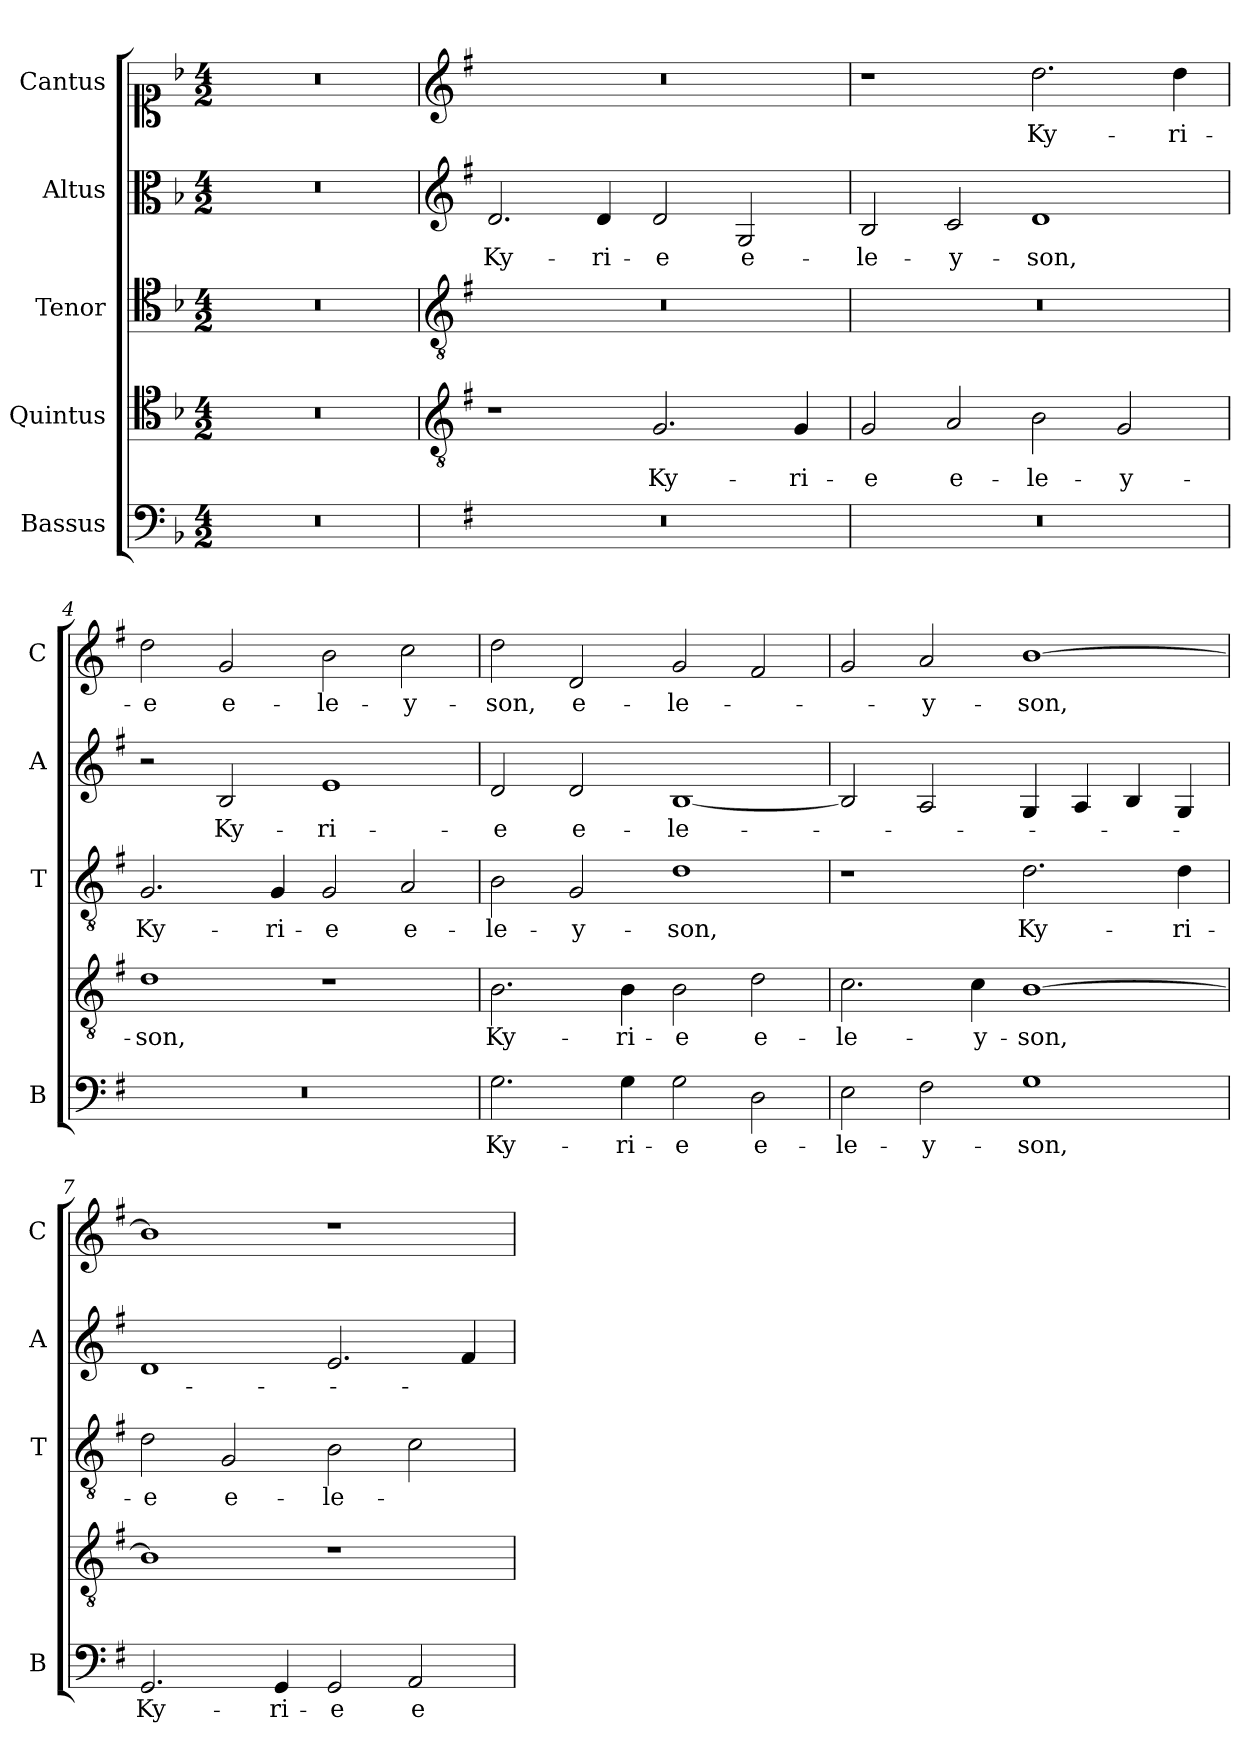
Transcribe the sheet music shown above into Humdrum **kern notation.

**kern	**text	**kern	**text	**kern	**text	**kern	**text	**kern	**text
*part5	*part5	*part4	*part4	*part3	*part3	*part2	*part2	*part1	*part1
*staff5	*staff5	*staff4	*staff4	*staff3	*staff3	*staff2	*staff2	*staff1	*staff1
*I"Bassus	*	*I"Quintus	*	*I"Tenor	*	*I"Altus	*	*I"Cantus	*
*I'B	*	*	*	*I'T	*	*I'A	*	*I'C	*
*clefF4	*	*clefC4	*	*clefC4	*	*clefC3	*	*clefC1	*
*k[b-]	*	*k[b-]	*	*k[b-]	*	*k[b-]	*	*k[b-]	*
*F:	*	*F:	*	*F:	*	*F:	*	*F:	*
*M4/2	*	*M4/2	*	*M4/2	*	*M4/2	*	*M4/2	*
=1	=1	=1	=1	=1	=1	=1	=1	=1	=1
0r	.	0r	.	0r	.	0r	.	0r	.
=2	=2	=2	=2	=2	=2	=2	=2	=2	=2
*	*	*clefGv2	*	*clefGv2	*	*clefG2	*	*clefG2	*
*k[f#]	*	*k[f#]	*	*k[f#]	*	*k[f#]	*	*k[f#]	*
*G:	*	*G:	*	*G:	*	*G:	*	*G:	*
!	!	!	!	!	!	!	!LO:LY:b	!	!
0r	.	1r	.	0r	.	2.d/	Ky-	0r	.
!	!	!	!	!	!	!	!LO:LY:b	!	!
.	.	.	.	.	.	4d/	-ri-	.	.
!	!	!	!LO:LY:b	!	!	!	!	!	!
!	!	!	!	!	!	!	!LO:LY:b	!	!
.	.	2.G/	Ky-	.	.	2d/	-e	.	.
!	!	!	!	!	!	!	!LO:LY:b	!	!
.	.	.	.	.	.	2G/	e-	.	.
!	!	!	!LO:LY:b	!	!	!	!	!	!
.	.	4G/	-ri-	.	.	.	.	.	.
=3	=3	=3	=3	=3	=3	=3	=3	=3	=3
!	!	!	!LO:LY:b	!	!	!	!	!	!
!	!	!	!	!	!	!	!LO:LY:b	!	!
0r	.	2G/	-e	0r	.	2B/	-le-	1r	.
!	!	!	!LO:LY:b	!	!	!	!	!	!
!	!	!	!	!	!	!	!LO:LY:b	!	!
.	.	2A/	e-	.	.	2c/	-y-	.	.
!	!	!	!LO:LY:b	!	!	!	!	!	!
!	!	!	!	!	!	!	!LO:LY:b	!	!
!	!	!	!	!	!	!	!	!	!LO:LY:b
.	.	2B\	-le-	.	.	1d	-son,	2.dd\	Ky-
!	!	!	!LO:LY:b	!	!	!	!	!	!
.	.	2G/	-y-	.	.	.	.	.	.
!	!	!	!	!	!	!	!	!	!LO:LY:b
.	.	.	.	.	.	.	.	4dd\	-ri-
=4	=4	=4	=4	=4	=4	=4	=4	=4	=4
!	!	!	!LO:LY:b	!	!	!	!	!	!
!	!	!	!	!	!LO:LY:b	!	!	!	!
!	!	!	!	!	!	!	!	!	!LO:LY:b
0r	.	1d	-son,	2.G/	Ky-	2r	.	2dd\	-e
!	!	!	!	!	!	!	!LO:LY:b	!	!
!	!	!	!	!	!	!	!	!	!LO:LY:b
.	.	.	.	.	.	2B/	Ky-	2g/	e-
!	!	!	!	!	!LO:LY:b	!	!	!	!
.	.	.	.	4G/	-ri-	.	.	.	.
!	!	!	!	!	!LO:LY:b	!	!	!	!
!	!	!	!	!	!	!	!LO:LY:b	!	!
!	!	!	!	!	!	!	!	!	!LO:LY:b
.	.	1r	.	2G/	-e	1e	-ri-	2b\	-le-
!	!	!	!	!	!LO:LY:b	!	!	!	!
!	!	!	!	!	!	!	!	!	!LO:LY:b
.	.	.	.	2A/	e-	.	.	2cc\	-y-
!!LO:LB:g=z
=5	=5	=5	=5	=5	=5	=5	=5	=5	=5
!	!LO:LY:b	!	!	!	!	!	!	!	!
!	!	!	!LO:LY:b	!	!	!	!	!	!
!	!	!	!	!	!LO:LY:b	!	!	!	!
!	!	!	!	!	!	!	!LO:LY:b	!	!
!	!	!	!	!	!	!	!	!	!LO:LY:b
2.G\	Ky-	2.B\	Ky-	2B\	-le-	2d/	-e	2dd\	-son,
!	!	!	!	!	!LO:LY:b	!	!	!	!
!	!	!	!	!	!	!	!LO:LY:b	!	!
!	!	!	!	!	!	!	!	!	!LO:LY:b
.	.	.	.	2G/	-y-	2d/	e-	2d/	e-
!	!LO:LY:b	!	!	!	!	!	!	!	!
!	!	!	!LO:LY:b	!	!	!	!	!	!
4G\	-ri-	4B\	-ri-	.	.	.	.	.	.
!	!LO:LY:b	!	!	!	!	!	!	!	!
!	!	!	!LO:LY:b	!	!	!	!	!	!
!	!	!	!	!	!LO:LY:b	!	!	!	!
!	!	!	!	!	!	!	!LO:LY:b	!	!
!	!	!	!	!	!	!	!	!	!LO:LY:b
2G\	-e	2B\	-e	1d	-son,	[1B	-le-	2g/	-le-
!	!LO:LY:b	!	!	!	!	!	!	!	!
!	!	!	!LO:LY:b	!	!	!	!	!	!
2D\	e-	2d\	e-	.	.	.	.	2f#/	.
=6	=6	=6	=6	=6	=6	=6	=6	=6	=6
!	!LO:LY:b	!	!	!	!	!	!	!	!
!	!	!	!LO:LY:b	!	!	!	!	!	!
2E\	-le-	2.c\	-le-	1r	.	2B/]	.	2g/	.
!	!LO:LY:b	!	!	!	!	!	!	!	!
!	!	!	!	!	!	!	!	!	!LO:LY:b
2F#\	-y-	.	.	.	.	2A/	.	2a/	-y-
!	!	!	!LO:LY:b	!	!	!	!	!	!
.	.	4c\	-y-	.	.	.	.	.	.
!	!LO:LY:b	!	!	!	!	!	!	!	!
!	!	!	!LO:LY:b	!	!	!	!	!	!
!	!	!	!	!	!LO:LY:b	!	!	!	!
!	!	!	!	!	!	!	!	!	!LO:LY:b
1G	-son,	[1B	-son,	2.d\	Ky-	4G/	.	[1b	-son,
.	.	.	.	.	.	4A/	.	.	.
.	.	.	.	.	.	4B/	.	.	.
!	!	!	!	!	!LO:LY:b	!	!	!	!
.	.	.	.	4d\	-ri-	4G/	.	.	.
=7	=7	=7	=7	=7	=7	=7	=7	=7	=7
!	!LO:LY:b	!	!	!	!	!	!	!	!
!	!	!	!	!	!LO:LY:b	!	!	!	!
2.GG/	Ky-	1B]	.	2d\	-e	1d	.	1b]	.
!	!	!	!	!	!LO:LY:b	!	!	!	!
.	.	.	.	2G/	e-	.	.	.	.
!	!LO:LY:b	!	!	!	!	!	!	!	!
4GG/	-ri-	.	.	.	.	.	.	.	.
!	!LO:LY:b	!	!	!	!	!	!	!	!
!	!	!	!	!	!LO:LY:b	!	!	!	!
2GG/	-e	1r	.	2B\	-le-	2.e/	.	1r	.
!	!LO:LY:b	!	!	!	!	!	!	!	!
2AA/	e-	.	.	2c\	.	.	.	.	.
.	.	.	.	.	.	4f#/	.	.	.
=	=	=	=	=	=	=	=	=	=
*-	*-	*-	*-	*-	*-	*-	*-	*-	*-
